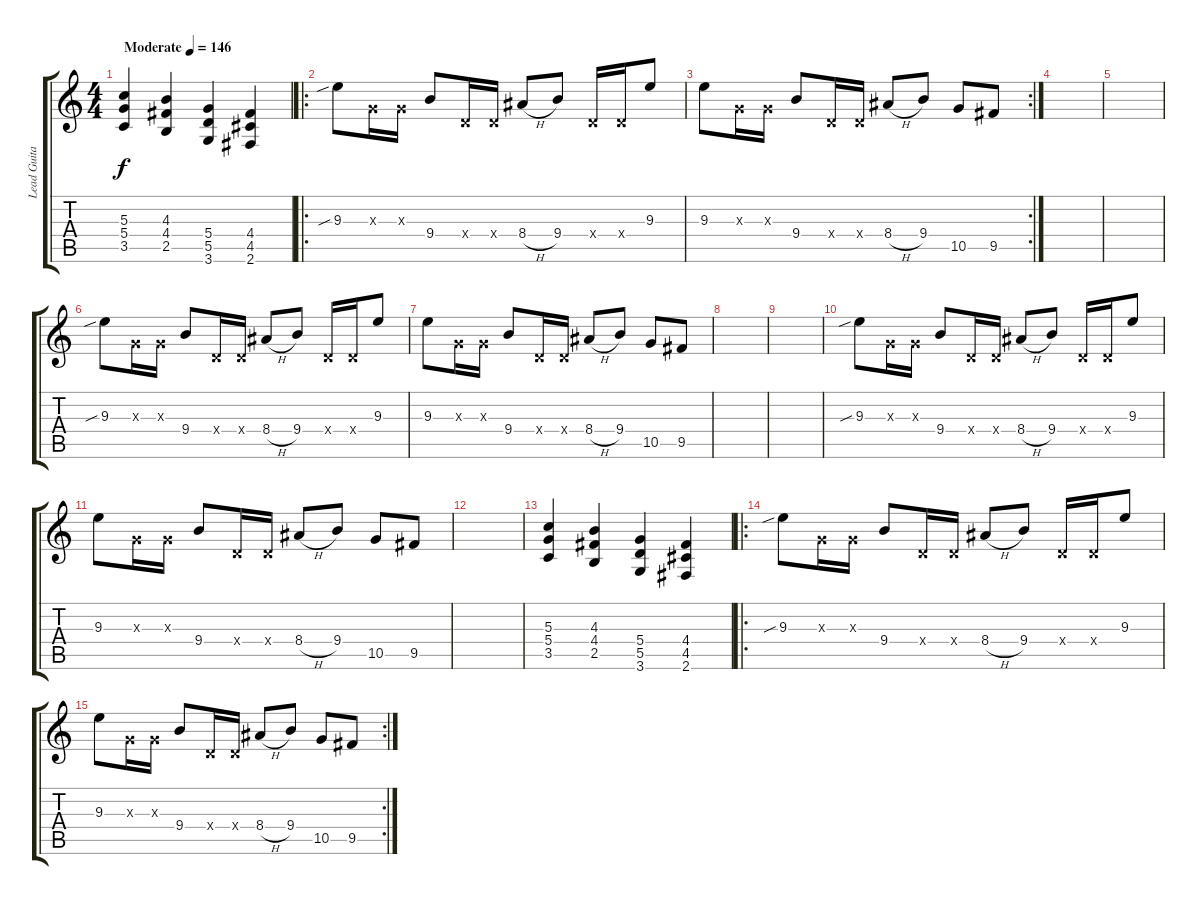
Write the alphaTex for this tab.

\track ("Lead Guitar" "Lead Guita") {instrument distortionguitar}
\staff {score tabs}
\tuning (E4 B3 G3 D3 A2 E2) {hide}
\ts (4 4)
\tempo (146 "Moderate")
\clef g2
\ks c
(5.3 5.4 3.5).4{dy f instrument distortionguitar} (4.3 4.4 2.5).4 (5.4 5.5 3.6).4 (4.4 4.5 2.6).4 |
\ro
9.3{sib}.8 0.3{x}.16 0.3{x}.16 9.4.8 0.4{x}.16 0.4{x}.16 8.4{h}.8 9.4.8 0.4{x}.16 0.4{x}.16 9.3.8 |
\rc 2
9.3.8 0.3{x}.16 0.3{x}.16 9.4.8 0.4{x}.16 0.4{x}.16 8.4{h}.8 9.4.8 10.5.8 9.5.8 |
|
|
9.3{sib}.8 0.3{x}.16 0.3{x}.16 9.4.8 0.4{x}.16 0.4{x}.16 8.4{h}.8 9.4.8 0.4{x}.16 0.4{x}.16 9.3.8 |
9.3.8 0.3{x}.16 0.3{x}.16 9.4.8 0.4{x}.16 0.4{x}.16 8.4{h}.8 9.4.8 10.5.8 9.5.8 |
|
|
9.3{sib}.8 0.3{x}.16 0.3{x}.16 9.4.8 0.4{x}.16 0.4{x}.16 8.4{h}.8 9.4.8 0.4{x}.16 0.4{x}.16 9.3.8 |
9.3.8 0.3{x}.16 0.3{x}.16 9.4.8 0.4{x}.16 0.4{x}.16 8.4{h}.8 9.4.8 10.5.8 9.5.8 |
|
(5.3 5.4 3.5).4 (4.3 4.4 2.5).4 (5.4 5.5 3.6).4 (4.4 4.5 2.6).4 |
\ro
9.3{sib}.8 0.3{x}.16 0.3{x}.16 9.4.8 0.4{x}.16 0.4{x}.16 8.4{h}.8 9.4.8 0.4{x}.16 0.4{x}.16 9.3.8 |
\rc 2
9.3.8 0.3{x}.16 0.3{x}.16 9.4.8 0.4{x}.16 0.4{x}.16 8.4{h}.8 9.4.8 10.5.8 9.5.8
